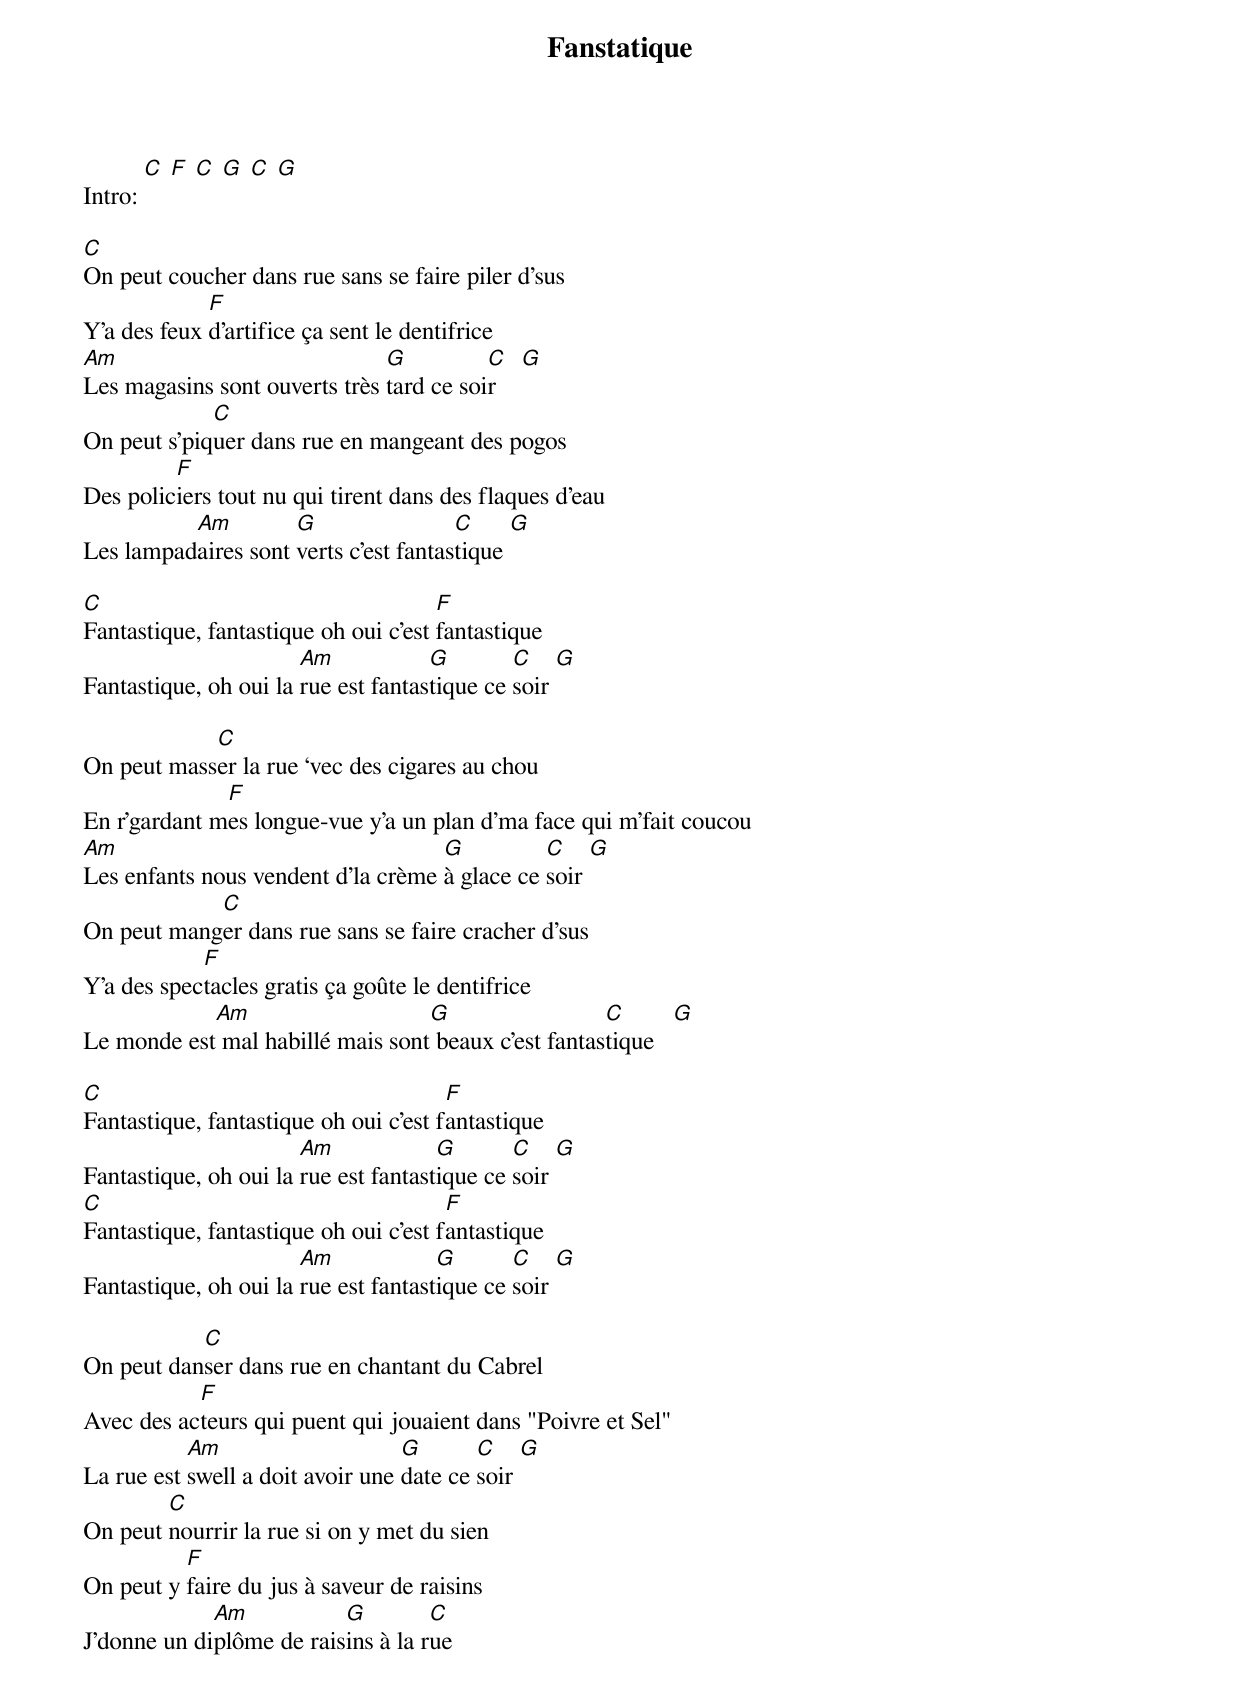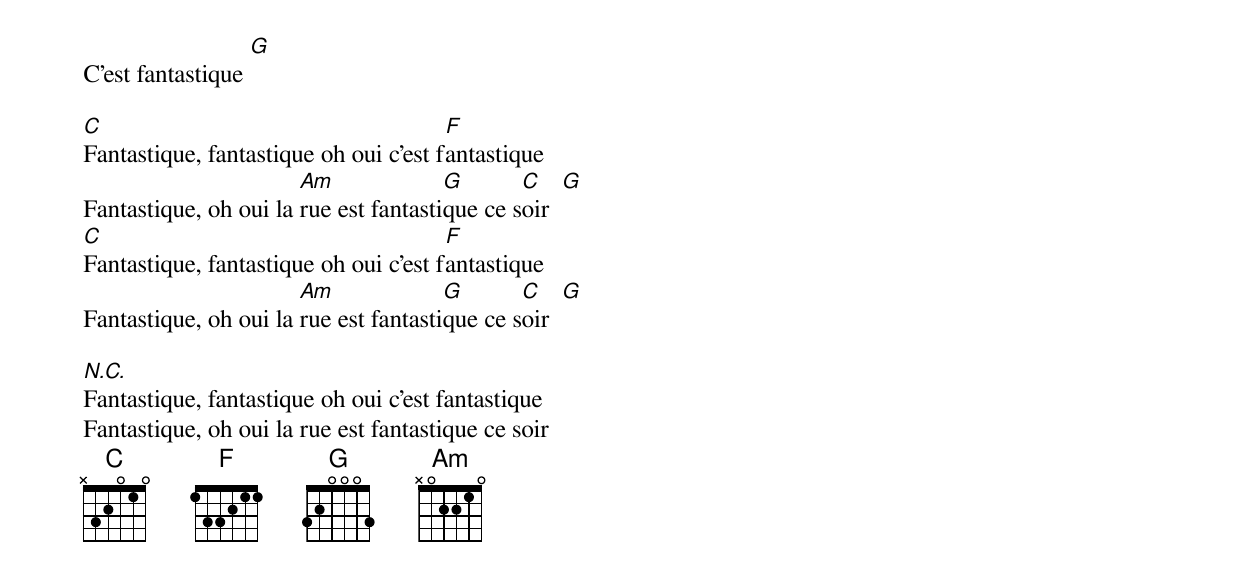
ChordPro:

{title:Fanstatique}
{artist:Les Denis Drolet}

Intro: [C] [F] [C] [G] [C] [G]

[C]On peut coucher dans rue sans se faire piler d’sus
Y’a des feux [F]d’artifice ça sent le dentifrice
[Am]Les magasins sont ouverts très [G]tard ce soi[C]r    [G]
On peut s’piq[C]uer dans rue en mangeant des pogos
Des polic[F]iers tout nu qui tirent dans des flaques d’eau
Les lampad[Am]aires sont [G]verts c’est fantas[C]tique [G]

[C]Fantastique, fantastique oh oui c’est [F]fantastique
Fantastique, oh oui la [Am]rue est fantas[G]tique ce [C]soir [G]

On peut mass[C]er la rue ‘vec des cigares au chou
En r’gardant m[F]es longue-vue y’a un plan d’ma face qui m’fait coucou
[Am]Les enfants nous vendent d’la crème [G]à glace ce [C]soir [G]
On peut mang[C]er dans rue sans se faire cracher d’sus
Y’a des spec[F]tacles gratis ça goûte le dentifrice
Le monde est[Am] mal habillé mais sont[G] beaux c’est fantas[C]tique   [G]

[C]Fantastique, fantastique oh oui c’est f[F]antastique
Fantastique, oh oui la [Am]rue est fantast[G]ique ce [C]soir [G]
[C]Fantastique, fantastique oh oui c’est f[F]antastique
Fantastique, oh oui la [Am]rue est fantast[G]ique ce [C]soir [G]

On peut dan[C]ser dans rue en chantant du Cabrel
Avec des ac[F]teurs qui puent qui jouaient dans "Poivre et Sel"
La rue est [Am]swell a doit avoir une [G]date ce [C]soir [G]
On peut [C]nourrir la rue si on y met du sien
On peut y [F]faire du jus à saveur de raisins
J'donne un di[Am]plôme de rais[G]ins à la r[C]ue
C'est fantastique [G]

[C]Fantastique, fantastique oh oui c’est f[F]antastique
Fantastique, oh oui la [Am]rue est fantasti[G]que ce s[C]oir  [G]
[C]Fantastique, fantastique oh oui c’est f[F]antastique
Fantastique, oh oui la [Am]rue est fantasti[G]que ce s[C]oir  [G]

[N.C.]Fantastique, fantastique oh oui c’est fantastique
Fantastique, oh oui la rue est fantastique ce soir
